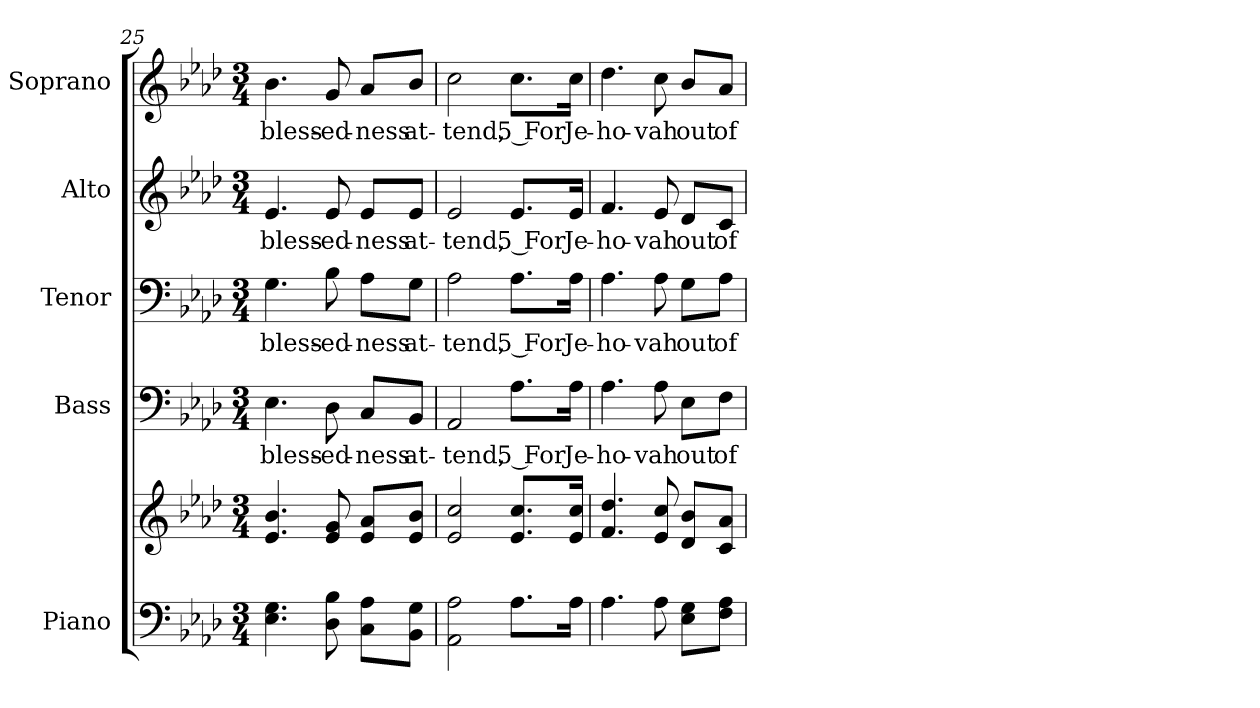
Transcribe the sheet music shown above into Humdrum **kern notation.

**kern	**kern	**kern	**text	**kern	**text	**kern	**text	**kern	**text
*part5	*part5	*part4	*part4	*part3	*part3	*part2	*part2	*part1	*part1
*staff6	*staff5	*staff4	*staff4	*staff3	*staff3	*staff2	*staff2	*staff1	*staff1
*I"Piano	*	*I"Bass	*	*I"Tenor	*	*I"Alto	*	*I"Soprano	*
*I'Pno.	*	*I'B.	*	*I'T.	*	*I'A.	*	*I'S.	*
!!LO:PB:g=z
*clefF4	*clefG2	*clefF4	*	*clefF4	*	*clefG2	*	*clefG2	*
*k[b-e-a-d-]	*k[b-e-a-d-]	*k[b-e-a-d-]	*	*k[b-e-a-d-]	*	*k[b-e-a-d-]	*	*k[b-e-a-d-]	*
*f:	*f:	*f:	*	*f:	*	*f:	*	*f:	*
*M3/4	*M3/4	*M3/4	*	*M3/4	*	*M3/4	*	*M3/4	*
=25	=25	=25	=25	=25	=25	=25	=25	=25	=25
!	!	!	!LO:LY:b:color=#000000	!	!	!	!	!	!
!	!	!	!	!	!LO:LY:b:color=#000000	!	!	!	!
!	!	!	!	!	!	!	!LO:LY:b:color=#000000	!	!
!	!	!	!	!	!	!	!	!	!LO:LY:b:color=#000000
4.E-i\ 4.Gi	4.e-i/ 4.b-i	4.E-i\	bless-	4.Gi\	bless-	4.e-i/	bless-	4.b-i\	bless-
!	!	!	!LO:LY:b:color=#000000	!	!	!	!	!	!
!	!	!	!	!	!LO:LY:b:color=#000000	!	!	!	!
!	!	!	!	!	!	!	!LO:LY:b:color=#000000	!	!
!	!	!	!	!	!	!	!	!	!LO:LY:b:color=#000000
8D-i\ 8B-i	8e-i/ 8gi	8D-i\	-ed-	8B-i\	-ed-	8e-i/	-ed-	8gi/	-ed-
!	!	!	!LO:LY:b:color=#000000	!	!	!	!	!	!
!	!	!	!	!	!LO:LY:b:color=#000000	!	!	!	!
!	!	!	!	!	!	!	!LO:LY:b:color=#000000	!	!
!	!	!	!	!	!	!	!	!	!LO:LY:b:color=#000000
8Ci\ 8A-i\L	8e-i/ 8a-i/L	8Ci/L	-ness	8A-i\L	-ness	8e-i/L	-ness	8a-i/L	-ness
!	!	!	!LO:LY:b:color=#000000	!	!	!	!	!	!
!	!	!	!	!	!LO:LY:b:color=#000000	!	!	!	!
!	!	!	!	!	!	!	!LO:LY:b:color=#000000	!	!
!	!	!	!	!	!	!	!	!	!LO:LY:b:color=#000000
8BB-i\ 8Gi\J	8e-i/ 8b-i/J	8BB-i/J	at-	8Gi\J	at-	8e-i/J	at-	8b-i/J	at-
=26	=26	=26	=26	=26	=26	=26	=26	=26	=26
!	!	!	!LO:LY:b:color=#000000	!	!	!	!	!	!
!	!	!	!	!	!LO:LY:b:color=#000000	!	!	!	!
!	!	!	!	!	!	!	!LO:LY:b:color=#000000	!	!
!	!	!	!	!	!	!	!	!	!LO:LY:b:color=#000000
2AA-i\ 2A-i	2e-i/ 2cci	2AA-i/	-tend,	2A-i\	-tend,	2e-i/	-tend,	2cci\	-tend,
!	!	!	!LO:LY:b:color=#000000	!	!	!	!	!	!
!	!	!	!	!	!LO:LY:b:color=#000000	!	!	!	!
!	!	!	!	!	!	!	!LO:LY:b:color=#000000	!	!
!	!	!	!	!	!	!	!	!	!LO:LY:b:color=#000000
8.A-i\L	8.e-i/ 8.cci/L	8.A-i\L	5 For	8.A-i\L	5 For	8.e-i/L	5 For	8.cci\L	5 For
!	!	!	!LO:LY:b:color=#000000	!	!	!	!	!	!
!	!	!	!	!	!LO:LY:b:color=#000000	!	!	!	!
!	!	!	!	!	!	!	!LO:LY:b:color=#000000	!	!
!	!	!	!	!	!	!	!	!	!LO:LY:b:color=#000000
16A-i\Jk	16e-i/ 16cci/Jk	16A-i\Jk	Je-	16A-i\Jk	Je-	16e-i/Jk	Je-	16cci\Jk	Je-
=27	=27	=27	=27	=27	=27	=27	=27	=27	=27
!	!	!	!LO:LY:b:color=#000000	!	!	!	!	!	!
!	!	!	!	!	!LO:LY:b:color=#000000	!	!	!	!
!	!	!	!	!	!	!	!LO:LY:b:color=#000000	!	!
!	!	!	!	!	!	!	!	!	!LO:LY:b:color=#000000
4.A-i\	4.fi/ 4.dd-i	4.A-i\	-ho-	4.A-i\	-ho-	4.fi/	-ho-	4.dd-i\	-ho-
!	!	!	!LO:LY:b:color=#000000	!	!	!	!	!	!
!	!	!	!	!	!LO:LY:b:color=#000000	!	!	!	!
!	!	!	!	!	!	!	!LO:LY:b:color=#000000	!	!
!	!	!	!	!	!	!	!	!	!LO:LY:b:color=#000000
8A-i\	8e-i/ 8cci	8A-i\	-vah	8A-i\	-vah	8e-i/	-vah	8cci\	-vah
!	!	!	!LO:LY:b:color=#000000	!	!	!	!	!	!
!	!	!	!	!	!LO:LY:b:color=#000000	!	!	!	!
!	!	!	!	!	!	!	!LO:LY:b:color=#000000	!	!
!	!	!	!	!	!	!	!	!	!LO:LY:b:color=#000000
8E-i\ 8Gi\L	8d-i/ 8b-i/L	8E-i\L	out	8Gi\L	out	8d-i/L	out	8b-i/L	out
!	!	!	!LO:LY:b:color=#000000	!	!	!	!	!	!
!	!	!	!	!	!LO:LY:b:color=#000000	!	!	!	!
!	!	!	!	!	!	!	!LO:LY:b:color=#000000	!	!
!	!	!	!	!	!	!	!	!	!LO:LY:b:color=#000000
8Fi\ 8A-i\J	8ci/ 8a-i/J	8Fi\J	of	8A-i\J	of	8ci/J	of	8a-i/J	of
=	=	=	=	=	=	=	=	=	=
*-	*-	*-	*-	*-	*-	*-	*-	*-	*-
